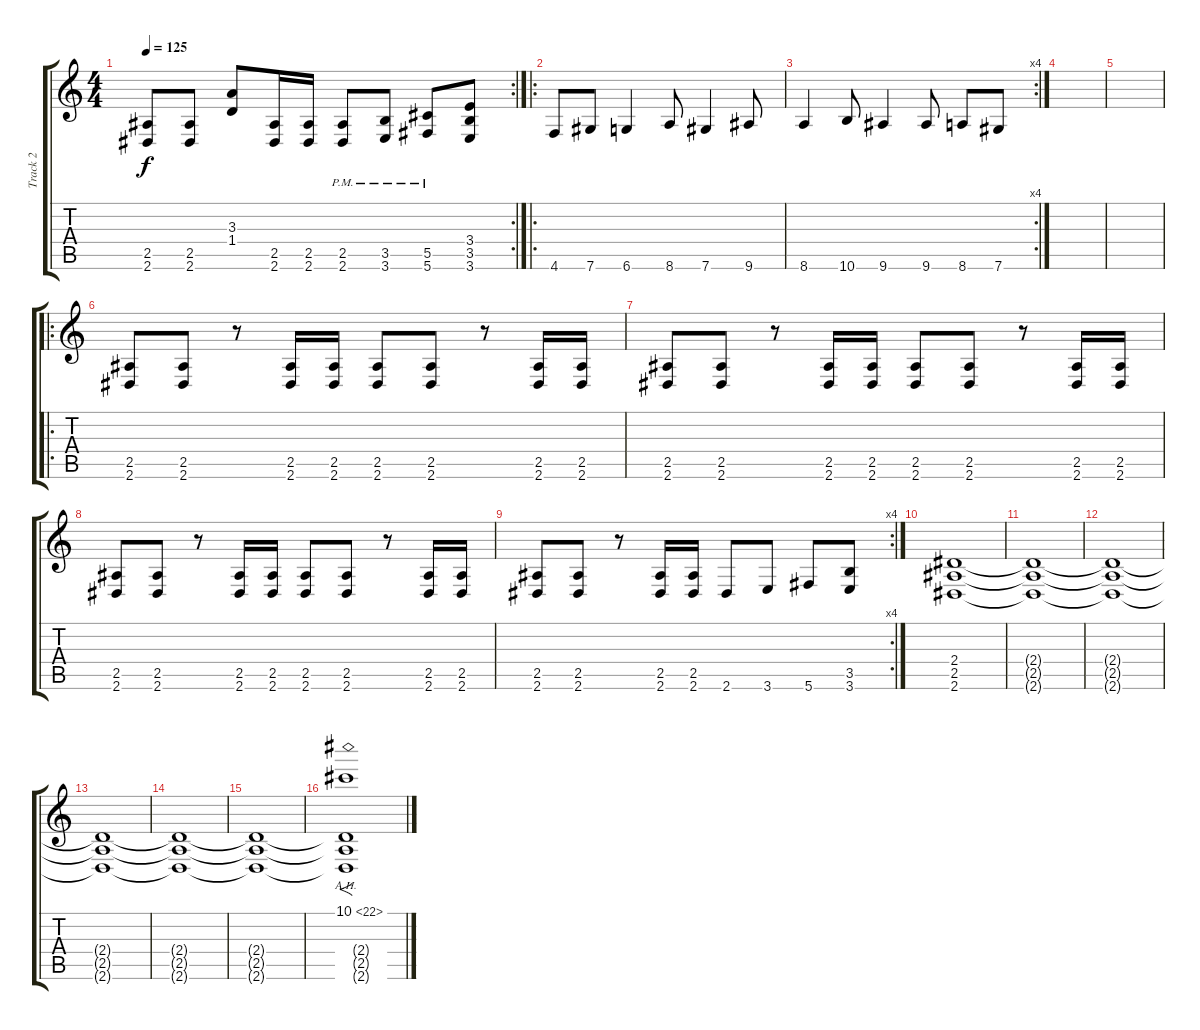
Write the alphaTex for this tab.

\track ("Track 2" "Track 2") {instrument overdrivenguitar}
\staff {score tabs}
\tuning (Eb4 Bb3 Gb3 Db3 Ab2 Db2) {hide}
\rc 2
\ts (4 4)
\tempo 125
\clef g2
\ks c
(2.5 2.6).8{dy f} (2.5 2.6).8 (3.3 1.4).8 (2.5 2.6).16 (2.5 2.6).16 (2.5{pm} 2.6{pm}).8 (3.5{pm} 3.6{pm}).8 (5.5{pm} 5.6{pm}).8 (3.4 3.5 3.6).8 |
\ro
4.6.8 7.6.8 6.6.4 8.6.8 7.6.4 9.6.8 |
\rc 4
8.6.4 10.6.8 9.6.4 9.6.8 8.6.8 7.6.8 |
|
|
\ro
(2.5 2.6).8 (2.5 2.6).8 r.8 (2.5 2.6).16 (2.5 2.6).16 (2.5 2.6).8 (2.5 2.6).8 r.8 (2.5 2.6).16 (2.5 2.6).16 |
(2.5 2.6).8 (2.5 2.6).8 r.8 (2.5 2.6).16 (2.5 2.6).16 (2.5 2.6).8 (2.5 2.6).8 r.8 (2.5 2.6).16 (2.5 2.6).16 |
(2.5 2.6).8 (2.5 2.6).8 r.8 (2.5 2.6).16 (2.5 2.6).16 (2.5 2.6).8 (2.5 2.6).8 r.8 (2.5 2.6).16 (2.5 2.6).16 |
\rc 4
(2.5 2.6).8 (2.5 2.6).8 r.8 (2.5 2.6).16 (2.5 2.6).16 2.6.8 3.6.8 5.6.8 (3.5 3.6).8 |
(2.4 2.5 2.6).1 |
(2.4{t} 2.5{t} 2.6{t}).1 |
(2.4{t} 2.5{t} 2.6{t}).1 |
(2.4{t} 2.5{t} 2.6{t}).1 |
(2.4{t} 2.5{t} 2.6{t}).1 |
(2.4{t} 2.5{t} 2.6{t}).1 |
(10.1{ah 12} 2.4{t} 2.5{t} 2.6{t}).1{f}
